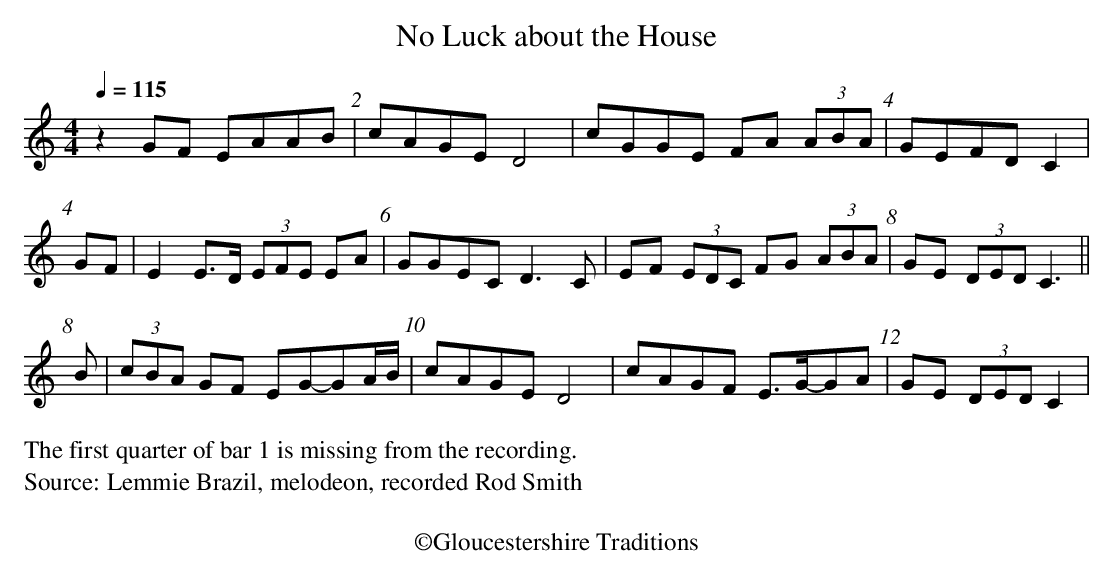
X:1
T:No Luck about the House
Q:1/4=115
M:4/4
L:1/8
K:Cmaj
z2GF EAAB | cAGE D4|cGGE FA (3ABA | GEFDC2 |
GF |E2E>D (3EFE EA | GGEC D3C | EF (3EDC FG (3ABA | GE (3DED C3||
B|(3cBA GF EG-GA/2B/2 | cAGE D4|cAGF E>G-GA| GE (3DEDC2 |
